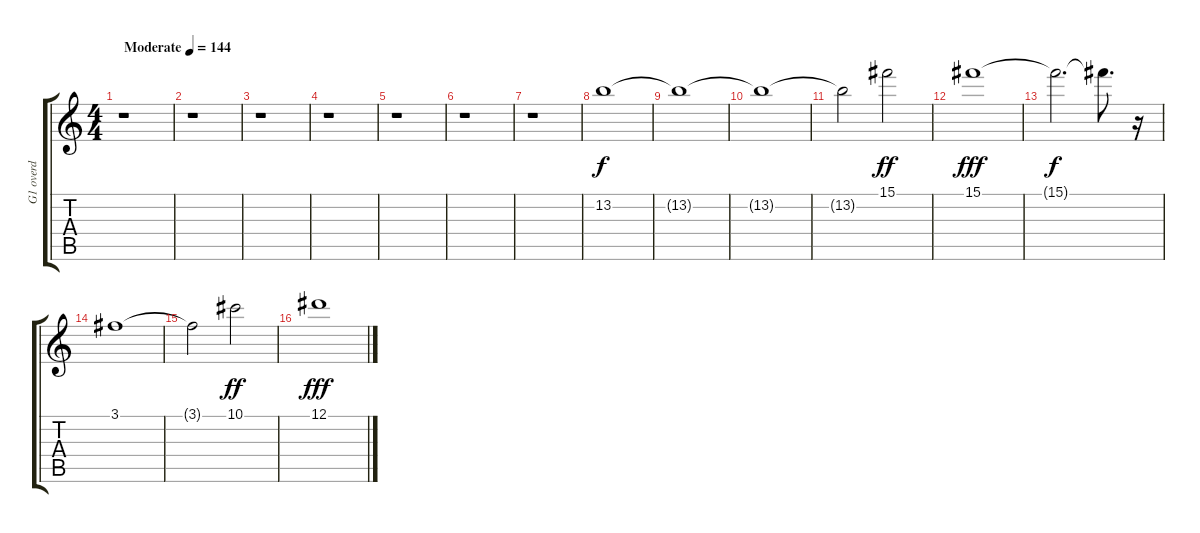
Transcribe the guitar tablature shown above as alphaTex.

\track ("G1 overd" "G1 overd") {instrument overdrivenguitar}
\staff {score tabs}
\tuning (Eb4 Bb3 Gb3 Db3 Ab2 Eb2) {hide}
\ts (4 4)
\tempo (144 "Moderate")
\clef g2
\ks c
r.1{dy f instrument overdrivenguitar} |
r.1 |
r.1 |
r.1 |
r.1 |
r.1 |
r.1 |
13.2.1{balance 4} |
13.2{t}.1 |
13.2{t}.1 |
13.2{t}.2 15.1.2{dy ff} |
15.1.1{dy fff} |
15.1{t}.2{d dy f} 15.1{t}.8{d} r.16 |
3.1.1 |
3.1{t}.2 10.1.2{dy ff} |
12.1.1{dy fff}
